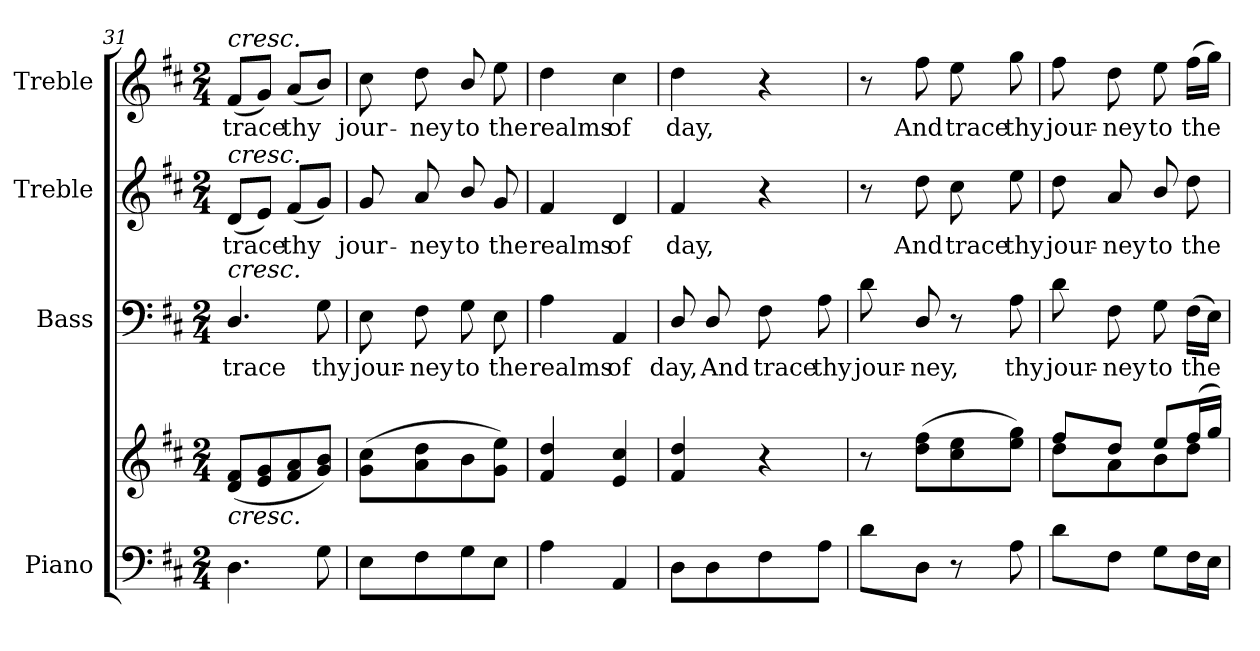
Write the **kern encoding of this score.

**kern	**kern	**kern	**text	**kern	**text	**kern	**text
*part4	*part4	*part3	*part3	*part2	*part2	*part1	*part1
*staff5	*staff4	*staff3	*staff3	*staff2	*staff2	*staff1	*staff1
*I"Piano	*	*I"Bass	*	*I"Treble	*	*I"Treble	*
*I'Pno.	*	*I'B.	*	*I'Tr.	*	*I'Tr.	*
*clefF4	*clefG2	*clefF4	*	*clefG2	*	*clefG2	*
*k[f#c#]	*k[f#c#]	*k[f#c#]	*	*k[f#c#]	*	*k[f#c#]	*
*D:	*D:	*D:	*	*D:	*	*D:	*
*M2/4	*M2/4	*M2/4	*	*M2/4	*	*M2/4	*
=31	=31	=31	=31	=31	=31	=31	=31
!	!	!	!LO:LY:b:color=#000000	!	!	!	!
!	!	!	!	!	!LO:LY:b:color=#000000	!	!
!	!	!	!	!	!	!LO:TX:a:i:t=cresc.	!
!	!	!	!	!LO:TX:a:i:t=cresc.	!	!	!
!	!	!LO:TX:a:i:t=cresc.	!	!	!	!	!
!	!LO:TX:b:i:t=cresc.	!	!	!	!	!	!
!	!	!	!	!	!	!	!LO:LY:b:color=#000000
4.Di\	(8di/ 8f#iL	4.Di/	trace	(8di/L	trace	(8f#i/L	trace
.	8ei/ 8gi	.	.	8ei/J)	.	8gi/J)	.
!	!	!	!	!	!LO:LY:b:color=#000000	!	!
!	!	!	!	!	!	!	!LO:LY:b:color=#000000
.	8f#i/ 8ai	.	.	(8f#i/L	thy	(8ai/L	thy
!	!	!	!LO:LY:b:color=#000000	!	!	!	!
8Gi\	8gi/ 8biJ)	8Gi\	thy	8gi/J)	.	8bi/J)	.
=32	=32	=32	=32	=32	=32	=32	=32
!	!	!	!LO:LY:b:color=#000000	!	!	!	!
!	!	!	!	!	!LO:LY:b:color=#000000	!	!
!	!	!	!	!	!	!	!LO:LY:b:color=#000000
8Ei\L	(8gi\ 8cc#iL	8Ei\	jour-	8gi/	jour-	8cc#i\	jour-
!	!	!	!LO:LY:b:color=#000000	!	!	!	!
!	!	!	!	!	!LO:LY:b:color=#000000	!	!
!	!	!	!	!	!	!	!LO:LY:b:color=#000000
8F#i\	8ai\ 8ddi	8F#i\	-ney	8ai/	-ney	8ddi\	-ney
!	!	!	!LO:LY:b:color=#000000	!	!	!	!
!	!	!	!	!	!LO:LY:b:color=#000000	!	!
!	!	!	!	!	!	!	!LO:LY:b:color=#000000
8Gi\	8bi\	8Gi\	to	8bi/	to	8bi/	to
!	!	!	!LO:LY:b:color=#000000	!	!	!	!
!	!	!	!	!	!LO:LY:b:color=#000000	!	!
!	!	!	!	!	!	!	!LO:LY:b:color=#000000
8Ei\J	8gi\ 8eeiJ)	8Ei\	the	8gi/	the	8eei\	the
!!LO:LB:g=z
=33	=33	=33	=33	=33	=33	=33	=33
!	!	!	!LO:LY:b:color=#000000	!	!	!	!
!	!	!	!	!	!LO:LY:b:color=#000000	!	!
!	!	!	!	!	!	!	!LO:LY:b:color=#000000
4Ai\	4f#i/ 4ddi	4Ai\	realms	4f#i/	realms	4ddi\	realms
!	!	!	!LO:LY:b:color=#000000	!	!	!	!
!	!	!	!	!	!LO:LY:b:color=#000000	!	!
!	!	!	!	!	!	!	!LO:LY:b:color=#000000
4AAi/	4ei/ 4cc#i	4AAi/	of	4di/	of	4cc#i\	of
=34	=34	=34	=34	=34	=34	=34	=34
!	!	!	!LO:LY:b:color=#000000	!	!	!	!
!	!	!	!	!	!LO:LY:b:color=#000000	!	!
!	!	!	!	!	!	!	!LO:LY:b:color=#000000
8Di\L	4f#i/ 4ddi	8Di/	day,	4f#i/	day,	4ddi\	day,
!	!	!	!LO:LY:b:color=#000000	!	!	!	!
8Di\	.	8Di/	And	.	.	.	.
!	!	!	!LO:LY:b:color=#000000	!	!	!	!
8F#i\	4r	8F#i\	trace	4r	.	4r	.
!	!	!	!LO:LY:b:color=#000000	!	!	!	!
8Ai\J	.	8Ai\	thy	.	.	.	.
=35	=35	=35	=35	=35	=35	=35	=35
!	!	!	!LO:LY:b:color=#000000	!	!	!	!
8di\L	8r	8di\	jour-	8r	.	8r	.
!	!	!	!LO:LY:b:color=#000000	!	!	!	!
!	!	!	!	!	!LO:LY:b:color=#000000	!	!
!	!	!	!	!	!	!	!LO:LY:b:color=#000000
8Di\J	(8ddi\ 8ff#iL	8Di/	-ney,	8ddi\	And	8ff#i\	And
!	!	!	!	!	!LO:LY:b:color=#000000	!	!
!	!	!	!	!	!	!	!LO:LY:b:color=#000000
8r	8cc#i\ 8eei	8r	.	8cc#i\	trace	8eei\	trace
!	!	!	!LO:LY:b:color=#000000	!	!	!	!
!	!	!	!	!	!LO:LY:b:color=#000000	!	!
!	!	!	!	!	!	!	!LO:LY:b:color=#000000
8Ai\	8eei\ 8ggiJ)	8Ai\	thy	8eei\	thy	8ggi\	thy
=36	=36	=36	=36	=36	=36	=36	=36
*	*^	*	*	*	*	*	*
!	!	!	!	!LO:LY:b:color=#000000	!	!	!	!
!	!	!	!	!	!	!LO:LY:b:color=#000000	!	!
!	!	!	!	!	!	!	!	!LO:LY:b:color=#000000
8di\L	8ff#i/L	8ddi\L	8di\	jour-	8ddi\	jour-	8ff#i\	jour-
!	!	!	!	!LO:LY:b:color=#000000	!	!	!	!
!	!	!	!	!	!	!LO:LY:b:color=#000000	!	!
!	!	!	!	!	!	!	!	!LO:LY:b:color=#000000
8F#i\J	8ddi/J	8ai\	8F#i\	-ney	8ai/	-ney	8ddi\	-ney
!	!	!	!	!LO:LY:b:color=#000000	!	!	!	!
!	!	!	!	!	!	!LO:LY:b:color=#000000	!	!
!	!	!	!	!	!	!	!	!LO:LY:b:color=#000000
8Gi\L	8eei/L	8bi\	8Gi\	to	8bi/	to	8eei\	to
!	!	!	!	!LO:LY:b:color=#000000	!	!	!	!
!	!	!	!	!	!	!LO:LY:b:color=#000000	!	!
!	!	!	!	!	!	!	!	!LO:LY:b:color=#000000
16F#i\L	(16ff#i/L	8ddi\J	(16F#i\LL	the	8ddi\	the	(16ff#i\LL	the
16Ei\JJ	16ggi/JJ)	.	16Ei\JJ)	.	.	.	16ggi\JJ)	.
*	*v	*v	*	*	*	*	*	*
=	=	=	=	=	=	=	=
*-	*-	*-	*-	*-	*-	*-	*-
